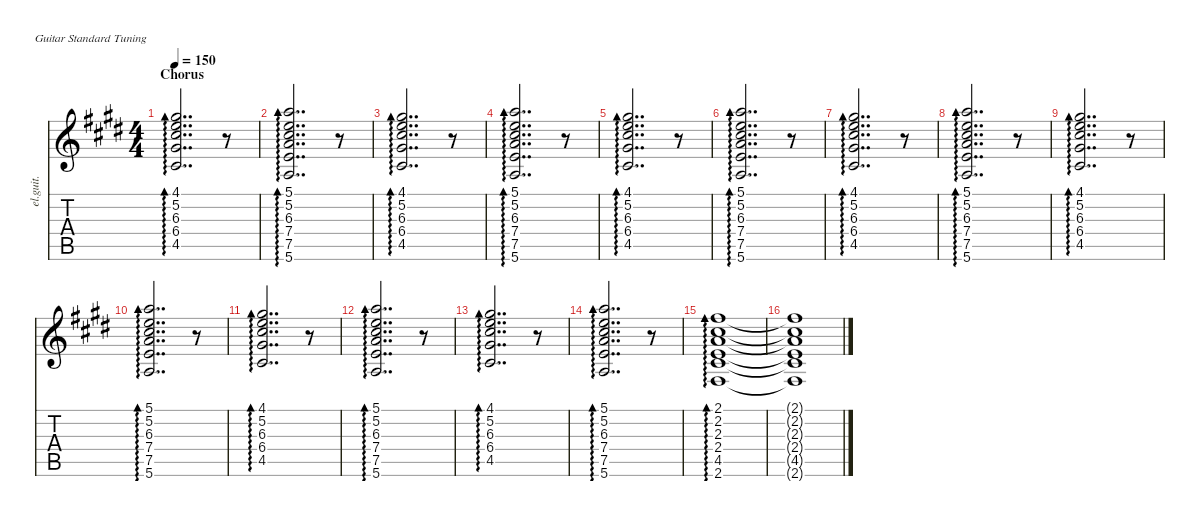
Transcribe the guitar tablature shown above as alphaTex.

\defaultSystemsLayout 4
\hideDynamics
\bracketExtendMode nobrackets
\otherSystemsTrackNameOrientation horizontal
\track ("Guitar II - A. Summers" "el.guit.") {mute instrument electricguitarclean}
\staff {score tabs}
\tuning (E4 B3 G3 D3 A2 E2)
\ts (4 4)
\section ("" "Chorus")
\tempo 150
\clef g2
\ks c#minor
(4.5{acc #} 6.4{acc #} 6.3{acc #} 5.2{acc forcenatural} 4.1{acc #}).2{dd ad 0 dy f beam Up} r.8{beam Up} |
(5.1{acc forcenatural} 5.2{acc forcenatural} 6.3{acc #} 7.4{acc forcenatural} 7.5{acc forcenatural} 5.6{acc forcenatural}).2{dd ad 0 beam Up} r.8{beam Up} |
(4.5{acc #} 6.4{acc #} 6.3{acc #} 5.2{acc forcenatural} 4.1{acc #}).2{dd ad 0 beam Up} r.8{beam Up} |
(5.1{acc forcenatural} 5.2{acc forcenatural} 6.3{acc #} 7.4{acc forcenatural} 7.5{acc forcenatural} 5.6{acc forcenatural}).2{dd ad 0 beam Up} r.8{beam Up} |
(4.5{acc #} 6.4{acc #} 6.3{acc #} 5.2{acc forcenatural} 4.1{acc #}).2{dd ad 0 beam Up} r.8{beam Up} |
(5.1{acc forcenatural} 5.2{acc forcenatural} 6.3{acc #} 7.4{acc forcenatural} 7.5{acc forcenatural} 5.6{acc forcenatural}).2{dd ad 0 beam Up} r.8{beam Up} |
(4.5{acc #} 6.4{acc #} 6.3{acc #} 5.2{acc forcenatural} 4.1{acc #}).2{dd ad 0 beam Up} r.8{beam Up} |
(5.1{acc forcenatural} 5.2{acc forcenatural} 6.3{acc #} 7.4{acc forcenatural} 7.5{acc forcenatural} 5.6{acc forcenatural}).2{dd ad 0 beam Up} r.8{beam Up} |
(4.5{acc #} 6.4{acc #} 6.3{acc #} 5.2{acc forcenatural} 4.1{acc #}).2{dd ad 0 beam Up} r.8{beam Up} |
(5.1{acc forcenatural} 5.2{acc forcenatural} 6.3{acc #} 7.4{acc forcenatural} 7.5{acc forcenatural} 5.6{acc forcenatural}).2{dd ad 0 beam Up} r.8{beam Up} |
(4.5{acc #} 6.4{acc #} 6.3{acc #} 5.2{acc forcenatural} 4.1{acc #}).2{dd ad 0 beam Up} r.8{beam Up} |
(5.1{acc forcenatural} 5.2{acc forcenatural} 6.3{acc #} 7.4{acc forcenatural} 7.5{acc forcenatural} 5.6{acc forcenatural}).2{dd ad 0 beam Up} r.8{beam Up} |
(4.5{acc #} 6.4{acc #} 6.3{acc #} 5.2{acc forcenatural} 4.1{acc #}).2{dd ad 0 beam Up} r.8{beam Up} |
(5.1{acc forcenatural} 5.2{acc forcenatural} 6.3{acc #} 7.4{acc forcenatural} 7.5{acc forcenatural} 5.6{acc forcenatural}).2{dd ad 0 beam Up} r.8{beam Up} |
(2.6{acc #} 4.5{acc #} 2.4{acc forcenatural} 2.3{acc forcenatural} 2.2{acc #} 2.1{acc #}).1{ad 0 beam Up} |
(2.1{t acc #} 2.2{t acc #} 2.3{t acc forcenatural} 2.4{t acc forcenatural} 4.5{t acc #} 2.6{t acc #}).1{beam Up}
